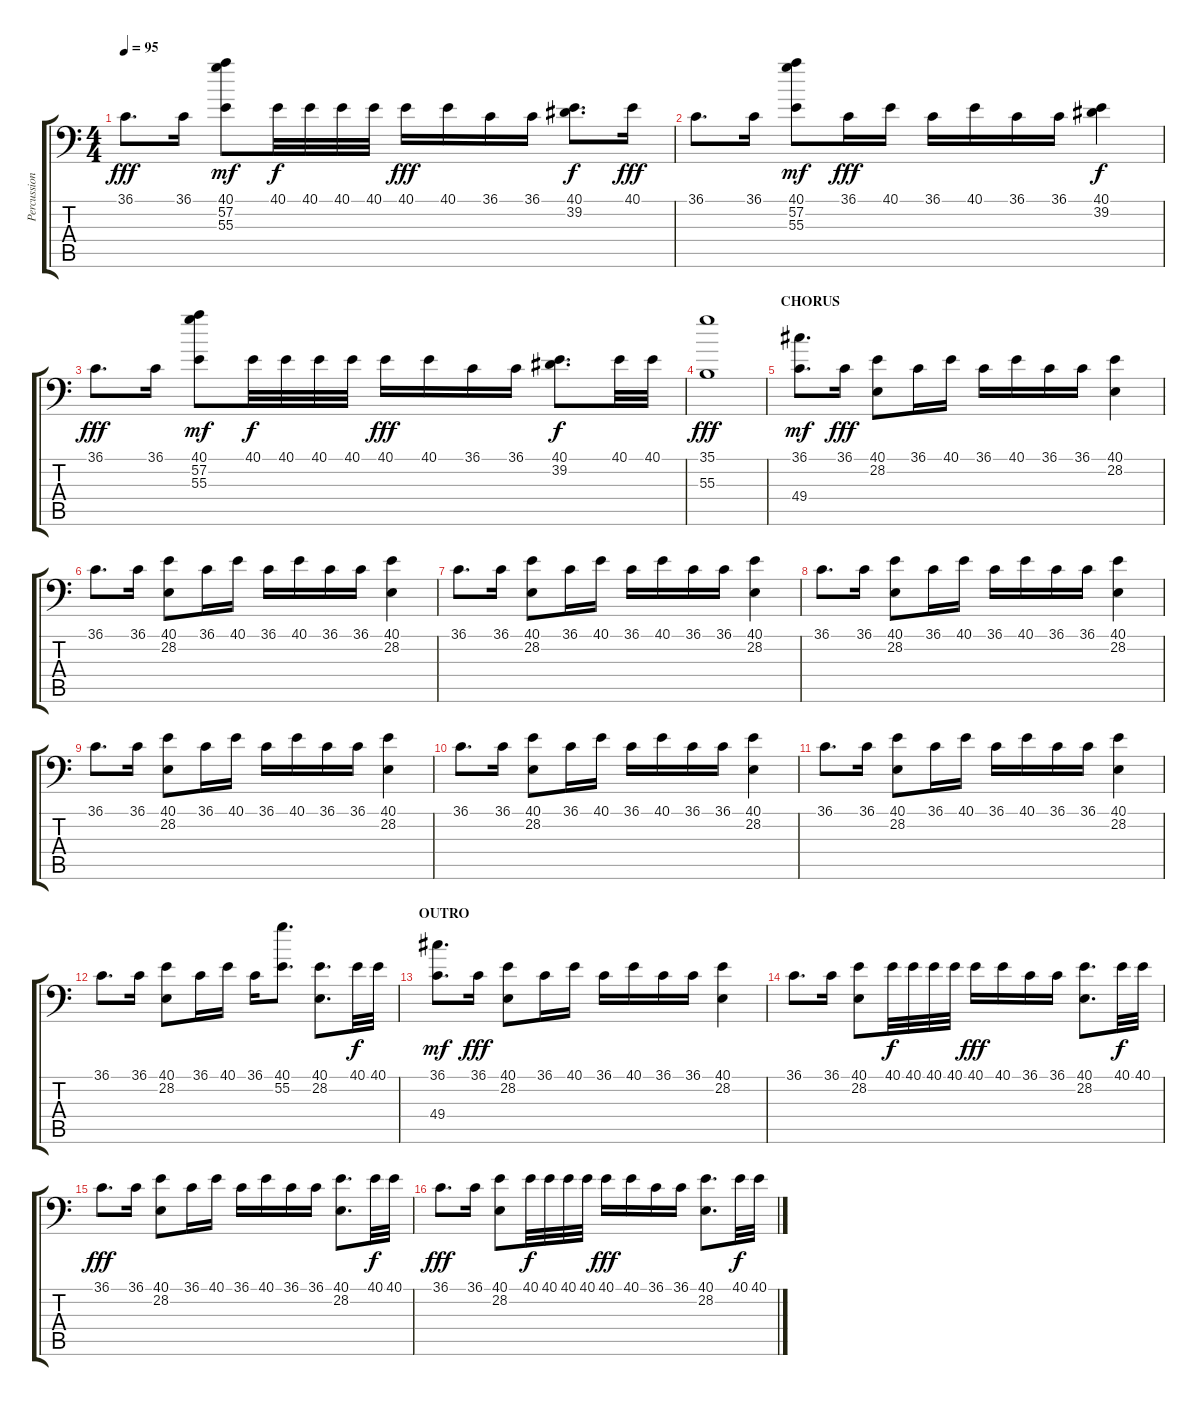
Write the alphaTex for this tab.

\track ("Percussion" "Percussion") {instrument acousticgrandpiano}
\staff {score tabs}
\tuning (C-1 C-1 C-1 C-1 C-1 C-1) {hide}
\ts (4 4)
\tempo 95
\clef f4
\ks c
36.1.8{d dy fff} 36.1.16 (40.1 57.2 55.3).8{dy mf} 40.1.32{dy f} 40.1.32 40.1.32 40.1.32 40.1.16{dy fff} 40.1.16 36.1.16 36.1.16 (40.1 39.2).8{d dy f} 40.1.16{dy fff} |
36.1.8{d} 36.1.16 (40.1 57.2 55.3).8{dy mf} 36.1.16{dy fff} 40.1.16 36.1.16 40.1.16 36.1.16 36.1.16 (40.1 39.2).4{dy f} |
36.1.8{d dy fff} 36.1.16 (40.1 57.2 55.3).8{dy mf} 40.1.32{dy f} 40.1.32 40.1.32 40.1.32 40.1.16{dy fff} 40.1.16 36.1.16 36.1.16 (40.1 39.2).8{d dy f} 40.1.32 40.1.32 |
(35.1 55.3).1{dy fff} |
\section ("" "CHORUS")
(36.1 49.4).8{d dy mf} 36.1.16{dy fff} (40.1 28.2).8 36.1.16 40.1.16 36.1.16 40.1.16 36.1.16 36.1.16 (40.1 28.2).4 |
36.1.8{d} 36.1.16 (40.1 28.2).8 36.1.16 40.1.16 36.1.16 40.1.16 36.1.16 36.1.16 (40.1 28.2).4 |
36.1.8{d} 36.1.16 (40.1 28.2).8 36.1.16 40.1.16 36.1.16 40.1.16 36.1.16 36.1.16 (40.1 28.2).4 |
36.1.8{d} 36.1.16 (40.1 28.2).8 36.1.16 40.1.16 36.1.16 40.1.16 36.1.16 36.1.16 (40.1 28.2).4 |
36.1.8{d} 36.1.16 (40.1 28.2).8 36.1.16 40.1.16 36.1.16 40.1.16 36.1.16 36.1.16 (40.1 28.2).4 |
36.1.8{d} 36.1.16 (40.1 28.2).8 36.1.16 40.1.16 36.1.16 40.1.16 36.1.16 36.1.16 (40.1 28.2).4 |
36.1.8{d} 36.1.16 (40.1 28.2).8 36.1.16 40.1.16 36.1.16 40.1.16 36.1.16 36.1.16 (40.1 28.2).4 |
36.1.8{d} 36.1.16 (40.1 28.2).8 36.1.16 40.1.16 36.1.16 (40.1 55.2).8{d} (40.1 28.2).8{d} 40.1.32{dy f} 40.1.32 |
\section ("" "OUTRO")
(36.1 49.4).8{d dy mf} 36.1.16{dy fff} (40.1 28.2).8 36.1.16 40.1.16 36.1.16 40.1.16 36.1.16 36.1.16 (40.1 28.2).4 |
36.1.8{d} 36.1.16 (40.1 28.2).8 40.1.32{dy f} 40.1.32 40.1.32 40.1.32 40.1.16{dy fff} 40.1.16 36.1.16 36.1.16 (40.1 28.2).8{d} 40.1.32{dy f} 40.1.32 |
36.1.8{d dy fff} 36.1.16 (40.1 28.2).8 36.1.16 40.1.16 36.1.16 40.1.16 36.1.16 36.1.16 (40.1 28.2).8{d} 40.1.32{dy f} 40.1.32 |
36.1.8{d dy fff} 36.1.16 (40.1 28.2).8 40.1.32{dy f} 40.1.32 40.1.32 40.1.32 40.1.16{dy fff} 40.1.16 36.1.16 36.1.16 (40.1 28.2).8{d} 40.1.32{dy f} 40.1.32
